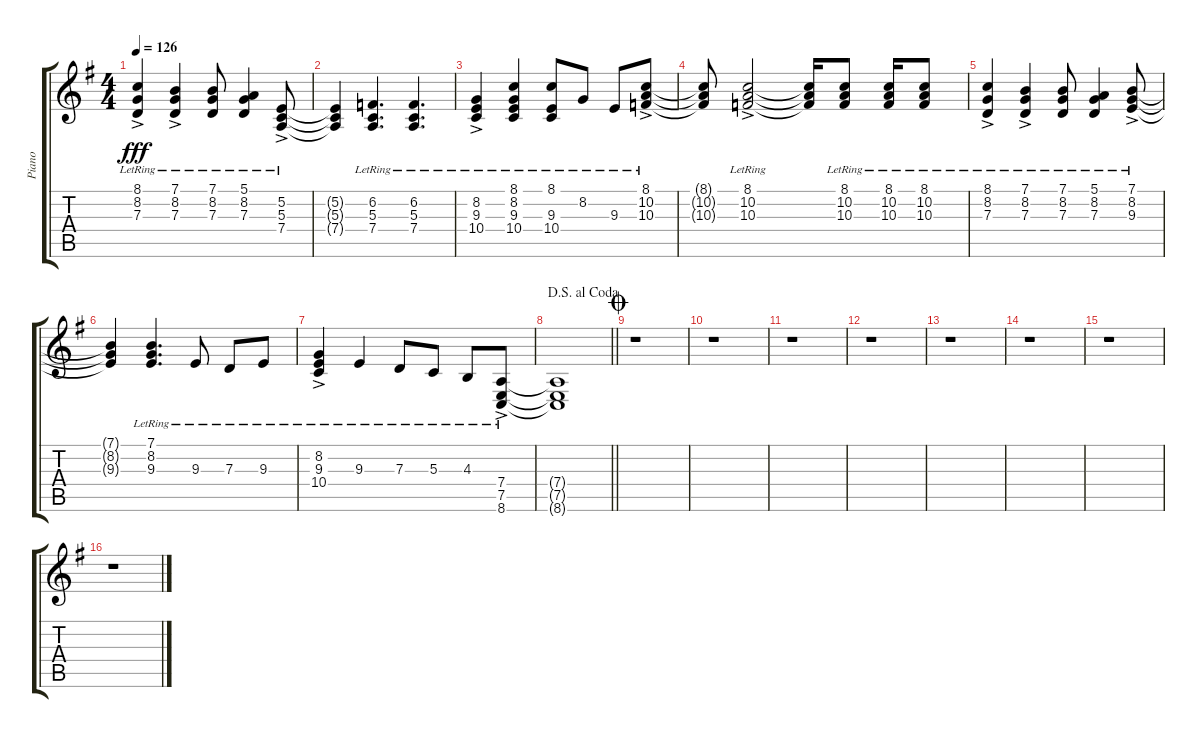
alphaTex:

\track ("Piano" "Piano") {instrument brightacousticpiano}
\staff {score tabs}
\tuning (E4 B3 G3 D3 A2 E2) {hide}
\ts (4 4)
\tempo 126
\clef g2
\ks g
(8.1{ac lr} 8.2{ac lr} 7.3{ac lr}).4{dy fff} (7.1{ac lr} 8.2{ac lr} 7.3{ac lr}).4 (7.1{lr} 8.2{lr} 7.3{lr}).8 (5.1{lr} 8.2{lr} 7.3{lr}).4 (5.2{ac lr} 5.3{ac lr} 7.4{ac lr}).8 |
(5.2{t} 5.3{t} 7.4{t}).4 (6.2{lr} 5.3{lr} 7.4{lr}).4{d} (6.2{lr} 5.3{lr} 7.4{lr}).4{d} |
(8.2{ac lr} 9.3{ac lr} 10.4{ac lr}).4 (8.1{lr} 8.2{lr} 9.3{lr} 10.4{lr}).4 (8.1{lr} 9.3{lr} 10.4{lr}).8 8.2{lr}.8 9.3{lr}.8 (8.1{ac lr} 10.2{ac lr} 10.3{ac lr}).8 |
(8.1{t} 10.2{t} 10.3{t}).8 (8.1{ac lr} 10.2{ac lr} 10.3{ac lr}).2 (8.1{t} 10.2{t} 10.3{t}).16 (8.1{lr} 10.2{lr} 10.3{lr}).8 (8.1{lr} 10.2{lr} 10.3{lr}).16 (8.1{lr} 10.2{lr} 10.3{lr}).8 |
(8.1{ac lr} 8.2{ac lr} 7.3{ac lr}).4 (7.1{ac lr} 8.2{ac lr} 7.3{ac lr}).4 (7.1{lr} 8.2{lr} 7.3{lr}).8 (5.1{lr} 8.2{lr} 7.3{lr}).4 (7.1{ac lr} 8.2{ac lr} 9.3{ac lr}).8 |
(7.1{t} 8.2{t} 9.3{t}).4 (7.1{lr} 8.2{lr} 9.3{lr}).4{d} 9.3{lr}.8 7.3{lr}.8 9.3{lr}.8 |
(8.2{ac lr} 9.3{ac lr} 10.4{ac lr}).4 9.3{lr}.4 7.3{lr}.8 5.3{lr}.8 4.3{lr}.8 (7.4{ac lr} 7.5{ac lr} 8.6{ac lr}).8 |
\jump dalsegnoalcoda
\barLineRight lightlight
(7.4{t} 7.5{t} 8.6{t}).1 |
\jump coda
r.1 |
r.1 |
r.1 |
r.1 |
r.1 |
r.1 |
r.1 |
r.1
